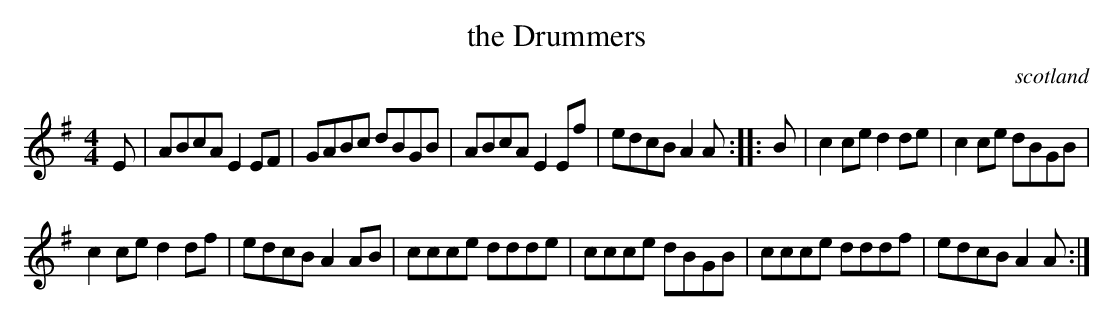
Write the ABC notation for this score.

X:1
T:the Drummers
O:scotland
M:4/4
K:ADor
E|\
ABcA E2EF|GABc dBGB|ABcA E2Ef|edcB A2A::B|\
c2ce d2de|c2ce dBGB|
c2ce d2df|edcB A2AB|\
ccce ddde|ccce dBGB|ccce dddf|edcB A2A:|
